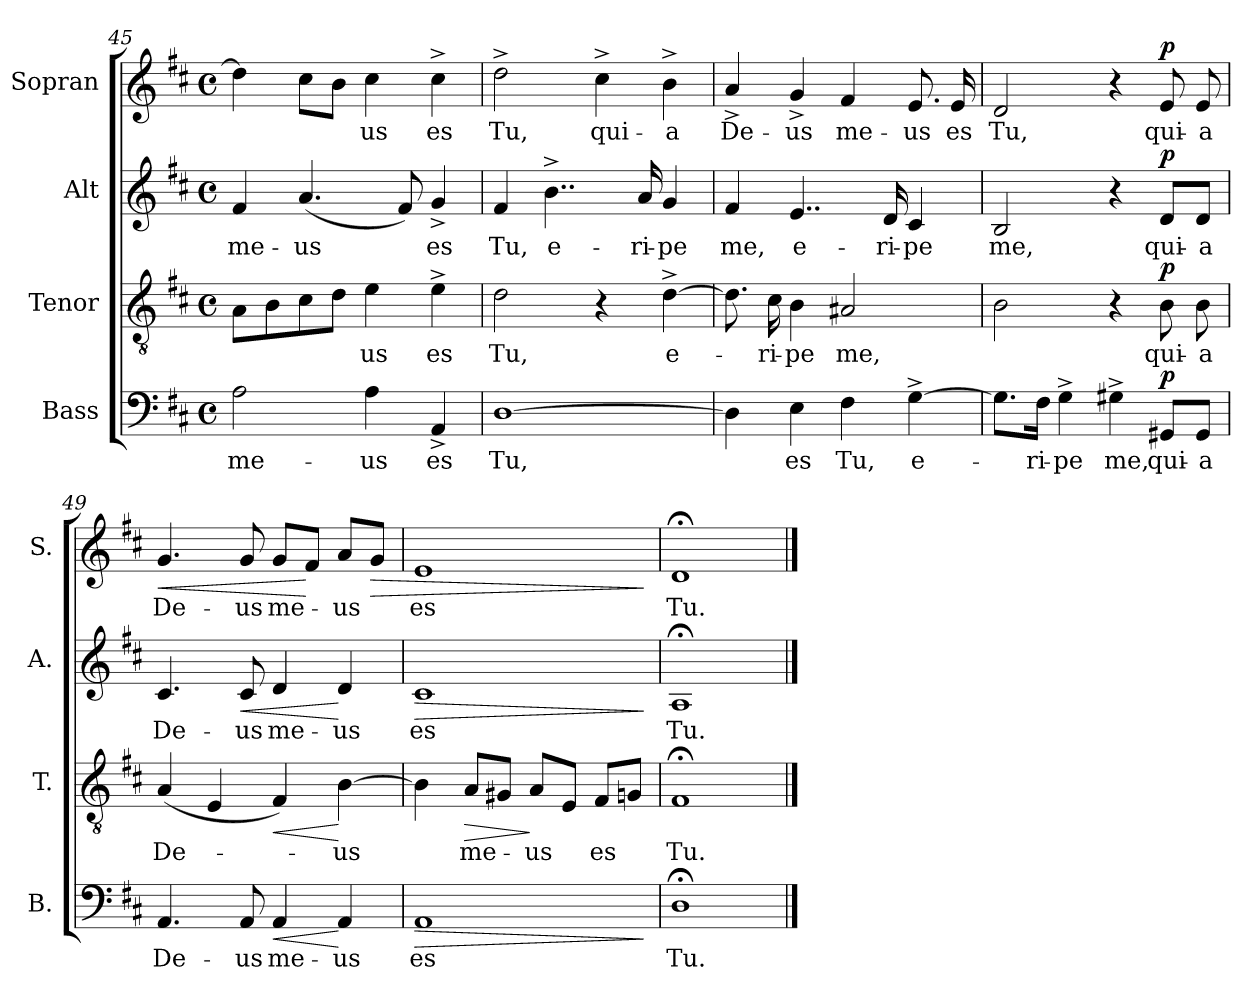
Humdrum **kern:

**kern	**text	**dynam	**kern	**text	**dynam	**kern	**text	**dynam	**kern	**text	**dynam
*part4	*part4	*part4	*part3	*part3	*part3	*part2	*part2	*part2	*part1	*part1	*part1
*staff4	*staff4	*staff4	*staff3	*staff3	*staff3	*staff2	*staff2	*staff2	*staff1	*staff1	*staff1
*I"Bass	*	*	*I"Tenor	*	*	*I"Alt	*	*	*I"Sopran	*	*
*I'B.	*	*	*I'T.	*	*	*I'A.	*	*	*I'S.	*	*
*clefF4	*	*	*clefGv2	*	*	*clefG2	*	*	*clefG2	*	*
*k[f#c#]	*	*	*k[f#c#]	*	*	*k[f#c#]	*	*	*k[f#c#]	*	*
*D:	*	*	*D:	*	*	*D:	*	*	*D:	*	*
*M4/4	*	*	*M4/4	*	*	*M4/4	*	*	*M4/4	*	*
*met(c)	*	*	*met(c)	*	*	*met(c)	*	*	*met(c)	*	*
=45	=45	=45	=45	=45	=45	=45	=45	=45	=45	=45	=45
!	!LO:LY:b	!	!	!	!	!	!LO:LY:b	!	!	!	!
2A\	me-	.	8A\L	.	.	4f#/	me-	.	4dd\]	.	.
.	.	.	8B\	.	.	.	.	.	.	.	.
!	!	!	!	!	!	!	!LO:LY:b	!	!	!	!
.	.	.	8c#\	.	.	(<4.a/	-us	.	8cc#\L	.	.
.	.	.	8d\J	.	.	.	.	.	8b\J	.	.
!	!LO:LY:b	!	!	!LO:LY:b	!	!	!	!	!	!LO:LY:b	!
4A\	-us	.	4e\	-us	.	.	.	.	4cc#\	-us	.
.	.	.	.	.	.	8f#/)	.	.	.	.	.
!	!LO:LY:b	!	!	!LO:LY:b	!	!	!LO:LY:b	!	!	!LO:LY:b	!
4AA^</	es	.	4e^>\	es	.	4g^</	es	.	4cc#^>\	es	.
=46	=46	=46	=46	=46	=46	=46	=46	=46	=46	=46	=46
!	!LO:LY:b	!	!	!LO:LY:b	!	!	!LO:LY:b	!	!	!LO:LY:b	!
[1D	Tu,	.	2d\	Tu,	.	4f#/	Tu,	.	2dd^>\	Tu,	.
!	!	!	!	!	!	!	!LO:LY:b	!	!	!	!
.	.	.	.	.	.	4..b^>\	e-	.	.	.	.
!	!	!	!	!	!	!	!	!	!	!LO:LY:b	!
.	.	.	4r	.	.	.	.	.	4cc#^>\	qui-	.
!	!	!	!	!	!	!	!LO:LY:b	!	!	!	!
.	.	.	.	.	.	16a/	-ri-	.	.	.	.
!	!	!	!	!LO:LY:b	!	!	!LO:LY:b	!	!	!LO:LY:b	!
.	.	.	[4d^>\	e-	.	4g/	-pe	.	4b^>\	-a	.
!!LO:LB:g=z
=47	=47	=47	=47	=47	=47	=47	=47	=47	=47	=47	=47
!	!	!	!	!	!	!	!LO:LY:b	!	!	!LO:LY:b	!
4D\]	.	.	8.d\]	.	.	4f#/	me,	.	4a^</	De-	.
!	!	!	!	!LO:LY:b	!	!	!	!	!	!	!
.	.	.	16c#\	-ri-	.	.	.	.	.	.	.
!	!LO:LY:b	!	!	!LO:LY:b	!	!	!LO:LY:b	!	!	!LO:LY:b	!
4E\	es	.	4B\	-pe	.	4..e/	e-	.	4g^</	-us	.
!	!LO:LY:b	!	!	!LO:LY:b	!	!	!	!	!	!LO:LY:b	!
4F#\	Tu,	.	2A#X/	me,	.	.	.	.	4f#/	me-	.
!	!	!	!	!	!	!	!LO:LY:b	!	!	!	!
.	.	.	.	.	.	16d/	-ri-	.	.	.	.
!	!LO:LY:b	!	!	!	!	!	!LO:LY:b	!	!	!LO:LY:b	!
[4G^>\	e-	.	.	.	.	4c#/	-pe	.	8.e/	-us	.
!	!	!	!	!	!	!	!	!	!	!LO:LY:b	!
.	.	.	.	.	.	.	.	.	16e/	es	.
=48	=48	=48	=48	=48	=48	=48	=48	=48	=48	=48	=48
!	!	!	!	!	!	!	!LO:LY:b	!	!	!LO:LY:b	!
8.G\L]	.	.	2B\	.	.	2B/	me,	.	2d/	Tu,	.
!	!LO:LY:b	!	!	!	!	!	!	!	!	!	!
16F#\Jk	-ri-	.	.	.	.	.	.	.	.	.	.
!	!LO:LY:b	!	!	!	!	!	!	!	!	!	!
4G^>\	-pe	.	.	.	.	.	.	.	.	.	.
!	!LO:LY:b	!	!	!	!	!	!	!	!	!	!
4G#X^>\	me,	.	4r	.	.	4r	.	.	4r	.	.
!	!LO:LY:b	!LO:DY:a	!	!LO:LY:b	!LO:DY:a	!	!LO:LY:b	!LO:DY:a	!	!LO:LY:b	!LO:DY:a
8GG#X/L	qui-	p	8B\	qui-	p	8d/L	qui-	p	8e/	qui-	p
!	!LO:LY:b	!	!	!LO:LY:b	!	!	!LO:LY:b	!	!	!LO:LY:b	!
8GG#/J	-a	.	8B\	-a	.	8d/J	-a	.	8e/	-a	.
=49	=49	=49	=49	=49	=49	=49	=49	=49	=49	=49	=49
!	!LO:LY:b	!	!	!LO:LY:b	!	!	!LO:LY:b	!	!	!LO:LY:b	!LO:HP:b
4.AA/	De-	.	(<4A/	De-	.	4.c#/	De-	.	4.g/	De-	<
.	.	.	4E/	.	.	.	.	.	.	.	.
!	!LO:LY:b	!	!	!	!	!	!LO:LY:b	!LO:HP:b	!	!LO:LY:b	!
8AA/	-us	.	.	.	.	8c#/	-us	<	8g/	-us	.
!	!LO:LY:b	!LO:HP:b	!	!	!LO:HP:b	!	!LO:LY:b	!	!	!LO:LY:b	!
4AA/	me-	<	4F#/)	.	<	4d/	me-	.	8g/L	me-	.
.	.	.	.	.	.	.	.	.	8f#/J	.	[
!	!LO:LY:b	!	!	!LO:LY:b	!	!	!LO:LY:b	!	!	!LO:LY:b	!
4AA/	-us	[	[4B\	-us	[	4d/	-us	[	8a/L	-us	.
!	!	!	!	!	!	!	!	!	!	!	!LO:HP:b
.	.	.	.	.	.	.	.	.	8g/J	.	>
=50	=50	=50	=50	=50	=50	=50	=50	=50	=50	=50	=50
!	!LO:LY:b	!LO:HP:b	!	!	!	!	!LO:LY:b	!LO:HP:b	!	!LO:LY:b	!
1AA	es	>	4B\]	.	.	1c#	es	>	1e	es	.
!	!	!	!	!LO:LY:b	!LO:HP:b	!	!	!	!	!	!
.	.	.	8A/L	me-	>	.	.	.	.	.	.
.	.	.	8G#X/J	.	.	.	.	.	.	.	.
!	!	!	!	!LO:LY:b	!	!	!	!	!	!	!
.	.	.	8A/L	-us	]	.	.	.	.	.	.
.	.	.	8E/J	.	.	.	.	.	.	.	.
!	!	!	!	!LO:LY:b	!	!	!	!	!	!	!
.	.	.	8F#/L	es	.	.	.	.	.	.	.
.	.	.	8Gn/J	.	.	.	.	.	.	.	.
.	.	]	.	.	.	.	.	]	.	.	]
=51	=51	=51	=51	=51	=51	=51	=51	=51	=51	=51	=51
!	!LO:LY:b	!	!	!LO:LY:b	!	!	!LO:LY:b	!	!	!LO:LY:b	!
1D;<	Tu.	.	1F#;<	Tu.	.	1A;<	Tu.	.	1d;<	Tu.	.
==	==	==	==	==	==	==	==	==	==	==	==
*-	*-	*-	*-	*-	*-	*-	*-	*-	*-	*-	*-
